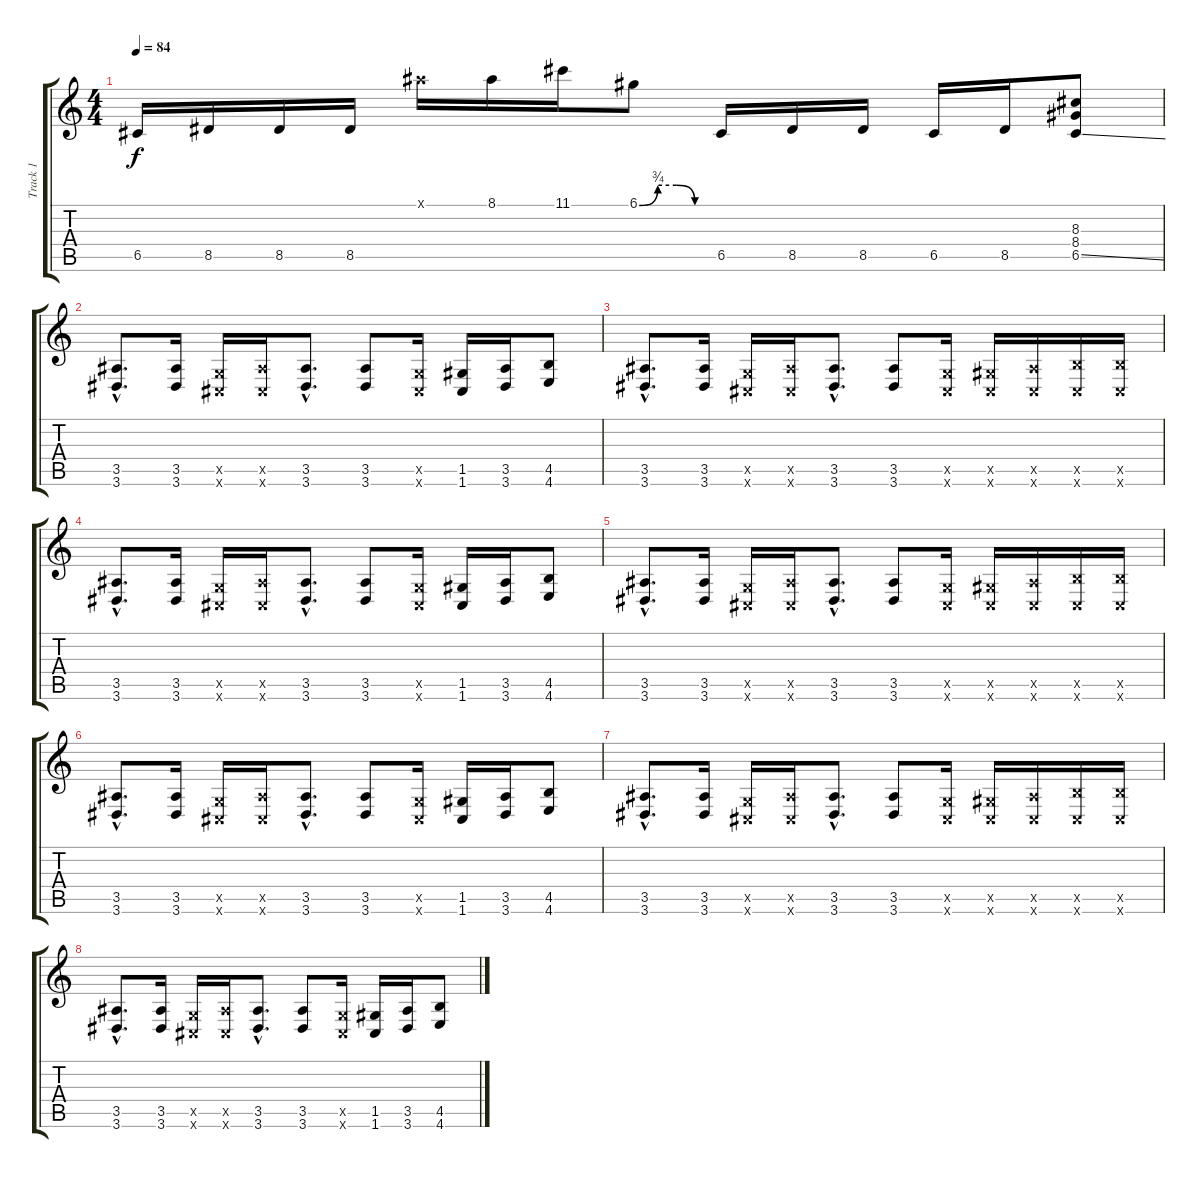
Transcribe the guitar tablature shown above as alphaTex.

\track ("Track 1" "Track 1") {instrument overdrivenguitar}
\staff {score tabs}
\tuning (D4 A3 F3 C3 G2 C2) {hide}
\ts (4 4)
\tempo 84
\clef g2
\ks c
6.5.16{dy f balance 11} 8.5.16 8.5.16 8.5.16 8.1{x}.16 8.1.16 11.1.16 6.1{be (custom 0 0 15 3 30 3 45 0 60 0)}.8 6.5.16{balance 8} 8.5.16 8.5.16 6.5.16 8.5.16 (8.3 8.4 6.5{ss}).8 |
(3.5{hac} 3.6{hac}).8{d} (3.5 3.6).16 (0.5{x} 1.6{x}).16 (3.5{x} 1.6{x}).16 (3.5{hac} 3.6{hac}).8{d} (3.5 3.6).8 (0.5{x} 1.6{x}).16 (1.5 1.6).16 (3.5 3.6).16 (4.5 4.6).8 |
(3.5{hac} 3.6{hac}).8{d} (3.5 3.6).16 (0.5{x} 1.6{x}).16 (3.5{x} 1.6{x}).16 (3.5{hac} 3.6{hac}).8{d} (3.5 3.6).8 (0.5{x} 1.6{x}).16 (1.5{x} 1.6{x}).16 (3.5{x} 1.6{x}).16 (4.5{x} 1.6{x}).16 (4.5{x} 1.6{x}).16 |
(3.5{hac} 3.6{hac}).8{d} (3.5 3.6).16 (0.5{x} 1.6{x}).16 (3.5{x} 1.6{x}).16 (3.5{hac} 3.6{hac}).8{d} (3.5 3.6).8 (0.5{x} 1.6{x}).16 (1.5 1.6).16 (3.5 3.6).16 (4.5 4.6).8 |
(3.5{hac} 3.6{hac}).8{d} (3.5 3.6).16 (0.5{x} 1.6{x}).16 (3.5{x} 1.6{x}).16 (3.5{hac} 3.6{hac}).8{d} (3.5 3.6).8 (0.5{x} 1.6{x}).16 (1.5{x} 1.6{x}).16 (3.5{x} 1.6{x}).16 (4.5{x} 1.6{x}).16 (4.5{x} 1.6{x}).16 |
(3.5{hac} 3.6{hac}).8{d} (3.5 3.6).16 (0.5{x} 1.6{x}).16 (3.5{x} 1.6{x}).16 (3.5{hac} 3.6{hac}).8{d} (3.5 3.6).8 (0.5{x} 1.6{x}).16 (1.5 1.6).16 (3.5 3.6).16 (4.5 4.6).8 |
(3.5{hac} 3.6{hac}).8{d} (3.5 3.6).16 (0.5{x} 1.6{x}).16 (3.5{x} 1.6{x}).16 (3.5{hac} 3.6{hac}).8{d} (3.5 3.6).8 (0.5{x} 1.6{x}).16 (1.5{x} 1.6{x}).16 (3.5{x} 1.6{x}).16 (4.5{x} 1.6{x}).16 (4.5{x} 1.6{x}).16 |
(3.5{hac} 3.6{hac}).8{d} (3.5 3.6).16 (0.5{x} 1.6{x}).16 (3.5{x} 1.6{x}).16 (3.5{hac} 3.6{hac}).8{d} (3.5 3.6).8 (0.5{x} 1.6{x}).16 (1.5 1.6).16 (3.5 3.6).16 (4.5 4.6).8
